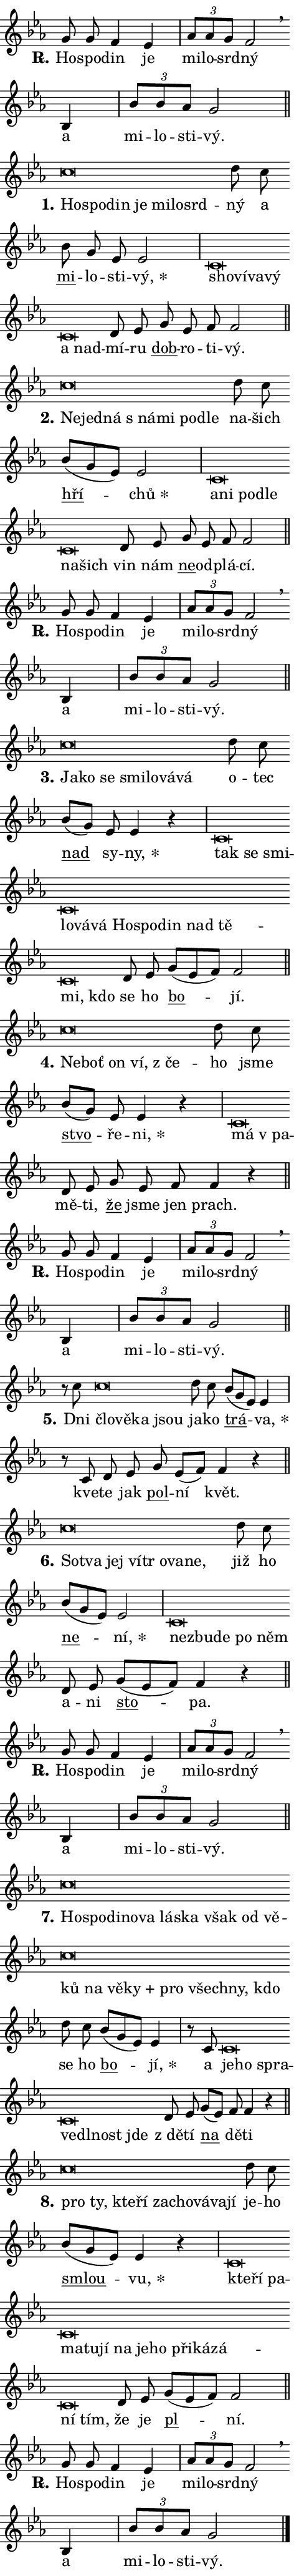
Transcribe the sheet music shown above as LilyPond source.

\version "2.24.0"
\header { tagline = "" }
\paper {
  indent = 0\cm
  top-margin = 0\cm
  right-margin = 0.13\cm % to fit lyric hyphens
  bottom-margin = 0\cm
  left-margin = 0\cm
  paper-width = 8\cm
  page-breaking = #ly:one-page-breaking
  system-system-spacing.basic-distance = #11
  score-system-spacing.basic-distance = #11
  ragged-last = ##f
}


%% Author: Thomas Morley
%% https://lists.gnu.org/archive/html/lilypond-user/2020-05/msg00002.html
#(define (line-position grob)
"Returns position of @var[grob} in current system:
   @code{'start}, if at first time-step
   @code{'end}, if at last time-step
   @code{'middle} otherwise
"
  (let* ((col (ly:item-get-column grob))
         (ln (ly:grob-object col 'left-neighbor))
         (rn (ly:grob-object col 'right-neighbor))
         (col-to-check-left (if (ly:grob? ln) ln col))
         (col-to-check-right (if (ly:grob? rn) rn col))
         (break-dir-left
           (and
             (ly:grob-property col-to-check-left 'non-musical #f)
             (ly:item-break-dir col-to-check-left)))
         (break-dir-right
           (and
             (ly:grob-property col-to-check-right 'non-musical #f)
             (ly:item-break-dir col-to-check-right))))
        (cond ((eqv? 1 break-dir-left) 'start)
              ((eqv? -1 break-dir-right) 'end)
              (else 'middle))))

#(define (tranparent-at-line-position vctor)
  (lambda (grob)
  "Relying on @code{line-position} select the relevant enry from @var{vctor}.
Used to determine transparency,"
    (case (line-position grob)
      ((end) (not (vector-ref vctor 0)))
      ((middle) (not (vector-ref vctor 1)))
      ((start) (not (vector-ref vctor 2))))))

noteHeadBreakVisibility =
#(define-music-function (break-visibility)(vector?)
"Makes @code{NoteHead}s transparent relying on @var{break-visibility}"
#{
  \override NoteHead.transparent =
    #(tranparent-at-line-position break-visibility)
#})

#(define delete-ledgers-for-transparent-note-heads
  (lambda (grob)
    "Reads whether a @code{NoteHead} is transparent.
If so this @code{NoteHead} is removed from @code{'note-heads} from
@var{grob}, which is supposed to be @code{LedgerLineSpanner}.
As a result ledgers are not printed for this @code{NoteHead}"
    (let* ((nhds-array (ly:grob-object grob 'note-heads))
           (nhds-list
             (if (ly:grob-array? nhds-array)
                 (ly:grob-array->list nhds-array)
                 '()))
           ;; Relies on the transparent-property being done before
           ;; Staff.LedgerLineSpanner.after-line-breaking is executed.
           ;; This is fragile ...
           (to-keep
             (remove
               (lambda (nhd)
                 (ly:grob-property nhd 'transparent #f))
               nhds-list)))
      ;; TODO find a better method to iterate over grob-arrays, similiar
      ;; to filter/remove etc for lists
      ;; For now rebuilt from scratch
      (set! (ly:grob-object grob 'note-heads)  '())
      (for-each
        (lambda (nhd)
          (ly:pointer-group-interface::add-grob grob 'note-heads nhd))
        to-keep))))

squashNotes = {
  \override NoteHead.X-extent = #'(-0.2 . 0.2)
  \override NoteHead.Y-extent = #'(-0.75 . 0)
  \override NoteHead.stencil =
    #(lambda (grob)
       (let ((pos (ly:grob-property grob 'staff-position)))
         (begin
           (if (< pos -7) (display "ERROR: Lower brevis then expected\n") (display ""))
           (if (<= pos -6) ly:text-interface::print ly:note-head::print))))
}
unSquashNotes = {
  \revert NoteHead.X-extent
  \revert NoteHead.Y-extent
  \revert NoteHead.stencil
}

hideNotes = \noteHeadBreakVisibility #begin-of-line-visible
unHideNotes = \noteHeadBreakVisibility #all-visible

% work-around for resetting accidentals
% https://lilypond.org/doc/v2.23/Documentation/notation/displaying-rhythms#unmetered-music
cadenzaMeasure = {
  \cadenzaOff
  \partial 1024 s1024
  \cadenzaOn
}

#(define-markup-command (accent layout props text) (markup?)
  "Underline accented syllable"
  (interpret-markup layout props
    #{\markup \override #'(offset . 4.3) \underline { #text }#}))

responsum = \markup \concat {
  "R" \hspace #-1.05 \path #0.1 #'((moveto 0 0.07) (lineto 0.9 0.8)) \hspace #0.05 "."
}

spaceSize = #0.6828661417322834 % exact space size for TeX Gyre Schola

\layout {
  \context {
    \Staff
    \remove "Time_signature_engraver"
    \override LedgerLineSpanner.after-line-breaking = #delete-ledgers-for-transparent-note-heads
  }
  \context {
    \Lyrics {
      \override LyricSpace.minimum-distance = \spaceSize
      \override LyricText.font-name = #"TeX Gyre Schola"
      \override LyricText.font-size = 1
      \override StanzaNumber.font-name = #"TeX Gyre Schola Bold"
      \override StanzaNumber.font-size = 1
    }
  }
  \context {
    \Score 
    \override NoteHead.text =
      #(lambda (grob) 
        (let ((pos (ly:grob-property grob 'staff-position)))
          #{\markup {
            \combine
              \halign #-0.55 \raise #(if (= pos -6) 0 0.5) \override #'(thickness . 2) \draw-line #'(3.2 . 0)
              \musicglyph "noteheads.sM1"
          }#}))
  }
}

% magnetic-lyrics.ily
%
%   written by
%     Jean Abou Samra <jean@abou-samra.fr>
%     Werner Lemberg <wl@gnu.org>
%
%   adapted by
%     Jiri Hon <jiri.hon@gmail.com>
%
% Version 2022-Apr-15

% https://www.mail-archive.com/lilypond-user@gnu.org/msg149350.html

#(define (Left_hyphen_pointer_engraver context)
   "Collect syllable-hyphen-syllable occurrences in lyrics and store
them in properties.  This engraver only looks to the left.  For
example, if the lyrics input is @code{foo -- bar}, it does the
following.

@itemize @bullet
@item
Set the @code{text} property of the @code{LyricHyphen} grob between
@q{foo} and @q{bar} to @code{foo}.

@item
Set the @code{left-hyphen} property of the @code{LyricText} grob with
text @q{foo} to the @code{LyricHyphen} grob between @q{foo} and
@q{bar}.
@end itemize

Use this auxiliary engraver in combination with the
@code{lyric-@/text::@/apply-@/magnetic-@/offset!} hook."
   (let ((hyphen #f)
         (text #f))
     (make-engraver
      (acknowledgers
       ((lyric-syllable-interface engraver grob source-engraver)
        (set! text grob)))
      (end-acknowledgers
       ((lyric-hyphen-interface engraver grob source-engraver)
        ;(when (not (grob::has-interface grob 'lyric-space-interface))
          (set! hyphen grob)));)
      ((stop-translation-timestep engraver)
       (when (and text hyphen)
         (ly:grob-set-object! text 'left-hyphen hyphen))
       (set! text #f)
       (set! hyphen #f)))))

#(define (lyric-text::apply-magnetic-offset! grob)
   "If the space between two syllables is less than the value in
property @code{LyricText@/.details@/.squash-threshold}, move the right
syllable to the left so that it gets concatenated with the left
syllable.

Use this function as a hook for
@code{LyricText@/.after-@/line-@/breaking} if the
@code{Left_@/hyphen_@/pointer_@/engraver} is active."
   (let ((hyphen (ly:grob-object grob 'left-hyphen #f)))
     (when hyphen
       (let ((left-text (ly:spanner-bound hyphen LEFT)))
         (when (grob::has-interface left-text 'lyric-syllable-interface)
           (let* ((common (ly:grob-common-refpoint grob left-text X))
                  (this-x-ext (ly:grob-extent grob common X))
                  (left-x-ext
                   (begin
                     ;; Trigger magnetism for left-text.
                     (ly:grob-property left-text 'after-line-breaking)
                     (ly:grob-extent left-text common X)))
                  ;; `delta` is the gap width between two syllables.
                  (delta (- (interval-start this-x-ext)
                            (interval-end left-x-ext)))
                  (details (ly:grob-property grob 'details))
                  (threshold (assoc-get 'squash-threshold details 0.2)))
             (when (< delta threshold)
               (let* (;; We have to manipulate the input text so that
                      ;; ligatures crossing syllable boundaries are not
                      ;; disabled.  For languages based on the Latin
                      ;; script this is essentially a beautification.
                      ;; However, for non-Western scripts it can be a
                      ;; necessity.
                      (lt (ly:grob-property left-text 'text))
                      (rt (ly:grob-property grob 'text))
                      (is-space (grob::has-interface hyphen 'lyric-space-interface))
                      (space (if is-space " " ""))
                      (extra-delta (if is-space spaceSize 0))
                      ;; Append new syllable.
                      (ltrt-space (if (and (string? lt) (string? rt))
                                (string-append lt space rt)
                                (make-concat-markup (list lt space rt))))
                      ;; Right-align `ltrt` to the right side.
                      (ltrt-space-markup (grob-interpret-markup
                               grob
                               (make-translate-markup
                                (cons (interval-length this-x-ext) 0)
                                (make-right-align-markup ltrt-space)))))
                 (begin
                   ;; Don't print `left-text`.
                   (ly:grob-set-property! left-text 'stencil #f)
                   ;; Set text and stencil (which holds all collected
                   ;; syllables so far) and shift it to the left.
                   (ly:grob-set-property! grob 'text ltrt-space)
                   (ly:grob-set-property! grob 'stencil ltrt-space-markup)
                   (ly:grob-translate-axis! grob (- (- delta extra-delta)) X))))))))))


#(define (lyric-hyphen::displace-bounds-first grob)
   ;; Make very sure this callback isn't triggered too early.
   (let ((left (ly:spanner-bound grob LEFT))
         (right (ly:spanner-bound grob RIGHT)))
     (ly:grob-property left 'after-line-breaking)
     (ly:grob-property right 'after-line-breaking)
     (ly:lyric-hyphen::print grob)))

squashThreshold = #0.4

\layout {
  \context {
    \Lyrics
    \consists #Left_hyphen_pointer_engraver
    \override LyricText.after-line-breaking =
      #lyric-text::apply-magnetic-offset!
    \override LyricHyphen.stencil = #lyric-hyphen::displace-bounds-first
    \override LyricText.details.squash-threshold = \squashThreshold
    \override LyricHyphen.minimum-distance = 0
    \override LyricHyphen.minimum-length = \squashThreshold
  }
}

squashText = \override LyricText.details.squash-threshold = 9999
unSquashText = \override LyricText.details.squash-threshold = \squashThreshold

leftText = \override LyricText.self-alignment-X = #LEFT
unLeftText = \revert LyricText.self-alignment-X

starOffset = #(lambda (grob) 
                (let ((x_offset (ly:self-alignment-interface::aligned-on-x-parent grob)))
                  (if (= x_offset 0) 0 (+ x_offset 1.2))))

star = #(define-music-function (syllable)(string?)
"Append star separator at the end of a syllable"
#{
  \once \override LyricText.X-offset = #starOffset
  \lyricmode { \markup {
    #syllable
    \override #'((font-name . "TeX Gyre Schola Bold")) \hspace #0.2 \lower #0.65 \larger "*"
  } }
#})

starAccent = #(define-music-function (syllable)(string?)
"Append star separator at the end of a syllable and make accent"
#{
  \once \override LyricText.X-offset = #starOffset
  \lyricmode { \markup {
    \accent #syllable
    \override #'((font-name . "TeX Gyre Schola Bold")) \hspace #0.2 \lower #0.65 \larger "*"
  } }
#})

breath = #(define-music-function (syllable)(string?)
"Append breathing indicator at the end of a syllable"
#{
  \lyricmode { \markup { #syllable "+" } }
#})

optionalBreath = #(define-music-function (syllable)(string?)
"Append optional breathing indicator at the end of a syllable"
#{
  \lyricmode { \markup { #syllable "(+)" } }
#})


\score {
    <<
        \new Voice = "melody" { \cadenzaOn \key es \major \relative { g'8 g f4 es \cadenzaMeasure \bar "|" \tuplet 3/2 { as8[ as g] } f2 \breathe \bar "" bes,4 \cadenzaMeasure \bar "|" \tuplet 3/2 {bes'8[ bes as] } g2 \cadenzaMeasure \bar "||" \break } }
        \new Lyrics \lyricsto "melody" { \lyricmode { \set stanza = \responsum
Ho -- spo -- din je mi -- lo -- srd -- ný a mi -- lo -- sti -- vý. } }
    >>
    \layout {}
}

\score {
    <<
        \new Voice = "melody" { \cadenzaOn \key es \major \relative { \squashNotes c''\breve*1/16 \hideNotes \breve*1/16 \bar "" \breve*1/16 \bar "" \breve*1/16 \bar "" \breve*1/16 \bar "" \breve*1/16 \breve*1/16 \bar "" \unHideNotes \unSquashNotes d8 c \bar "" bes g es es2 \cadenzaMeasure \bar "|" \squashNotes c\breve*1/16 \hideNotes \breve*1/16 \bar "" \breve*1/16 \bar "" \breve*1/16 \bar "" \breve*1/16 \breve*1/16 \bar "" \unHideNotes \unSquashNotes d8 es \bar "" g es f f2 \cadenzaMeasure \bar "||" \break } }
        \new Lyrics \lyricsto "melody" { \lyricmode { \set stanza = "1."
\leftText Ho -- \squashText spo -- din je mi -- lo -- srd -- \unLeftText \unSquashText ný a \markup \accent mi -- lo -- sti -- \star vý, \leftText sho -- \squashText ví -- va -- vý a nad -- \unLeftText \unSquashText mí -- ru \markup \accent dob -- ro -- ti -- vý. } }
    >>
    \layout {}
}

\score {
    <<
        \new Voice = "melody" { \cadenzaOn \key es \major \relative { \squashNotes c''\breve*1/16 \hideNotes \breve*1/16 \bar "" \breve*1/16 \bar "" \breve*1/16 \bar "" \breve*1/16 \bar "" \breve*1/16 \breve*1/16 \bar "" \unHideNotes \unSquashNotes d8 c \bar "" bes[( g es)] es2 \cadenzaMeasure \bar "|" \squashNotes c\breve*1/16 \hideNotes \breve*1/16 \bar "" \breve*1/16 \bar "" \breve*1/16 \bar "" \breve*1/16 \breve*1/16 \bar "" \unHideNotes \unSquashNotes d8 es \bar "" g es f f2 \cadenzaMeasure \bar "||" \break } }
        \new Lyrics \lyricsto "melody" { \lyricmode { \set stanza = "2."
\leftText Ne -- \squashText jed -- ná "s ná" -- mi po -- dle \unLeftText \unSquashText na -- šich \markup \accent hří -- \star chů \leftText a -- \squashText ni po -- dle na -- šich \unLeftText \unSquashText vin nám \markup \accent ne -- od -- plá -- cí. } }
    >>
    \layout {}
}

\score {
    <<
        \new Voice = "melody" { \cadenzaOn \key es \major \relative { g'8 g f4 es \cadenzaMeasure \bar "|" \tuplet 3/2 { as8[ as g] } f2 \breathe \bar "" bes,4 \cadenzaMeasure \bar "|" \tuplet 3/2 {bes'8[ bes as] } g2 \cadenzaMeasure \bar "||" \break } }
        \new Lyrics \lyricsto "melody" { \lyricmode { \set stanza = \responsum
Ho -- spo -- din je mi -- lo -- srd -- ný a mi -- lo -- sti -- vý. } }
    >>
    \layout {}
}

\score {
    <<
        \new Voice = "melody" { \cadenzaOn \key es \major \relative { \squashNotes c''\breve*1/16 \hideNotes \breve*1/16 \bar "" \breve*1/16 \bar "" \breve*1/16 \bar "" \breve*1/16 \bar "" \breve*1/16 \breve*1/16 \bar "" \unHideNotes \unSquashNotes d8 c \bar "" bes[( g)] es es4 r \cadenzaMeasure \bar "|" \squashNotes c\breve*1/16 \hideNotes \breve*1/16 \bar "" \breve*1/16 \bar "" \breve*1/16 \bar "" \breve*1/16 \bar "" \breve*1/16 \bar "" \breve*1/16 \bar "" \breve*1/16 \bar "" \breve*1/16 \bar "" \breve*1/16 \bar "" \breve*1/16 \bar "" \breve*1/16 \breve*1/16 \bar "" \unHideNotes \unSquashNotes d8 es \bar "" g[( es f)] f2 \cadenzaMeasure \bar "||" \break } }
        \new Lyrics \lyricsto "melody" { \lyricmode { \set stanza = "3."
\leftText Ja -- \squashText ko se smi -- lo -- vá -- vá \unLeftText \unSquashText o -- tec \markup \accent nad sy -- \star ny, \leftText tak \squashText se smi -- lo -- vá -- vá Ho -- spo -- din nad tě -- mi, kdo \unLeftText \unSquashText se ho \markup \accent bo -- jí. } }
    >>
    \layout {}
}

\score {
    <<
        \new Voice = "melody" { \cadenzaOn \key es \major \relative { \squashNotes c''\breve*1/16 \hideNotes \breve*1/16 \bar "" \breve*1/16 \bar "" \breve*1/16 \breve*1/16 \bar "" \unHideNotes \unSquashNotes d8 c \bar "" bes[( g)] es es4 r \cadenzaMeasure \bar "|" \squashNotes c\breve*1/16 \hideNotes \breve*1/16 \bar "" \unHideNotes \unSquashNotes d8 es \bar "" g es f f4 r \cadenzaMeasure \bar "||" \break } }
        \new Lyrics \lyricsto "melody" { \lyricmode { \set stanza = "4."
\leftText Ne -- \squashText boť on ví, "z če" -- \unLeftText \unSquashText ho jsme \markup \accent stvo -- ře -- \star ni, \leftText má \squashText "v pa" -- \unLeftText \unSquashText mě -- ti, \markup \accent že jsme jen prach. } }
    >>
    \layout {}
}

\score {
    <<
        \new Voice = "melody" { \cadenzaOn \key es \major \relative { g'8 g f4 es \cadenzaMeasure \bar "|" \tuplet 3/2 { as8[ as g] } f2 \breathe \bar "" bes,4 \cadenzaMeasure \bar "|" \tuplet 3/2 {bes'8[ bes as] } g2 \cadenzaMeasure \bar "||" \break } }
        \new Lyrics \lyricsto "melody" { \lyricmode { \set stanza = \responsum
Ho -- spo -- din je mi -- lo -- srd -- ný a mi -- lo -- sti -- vý. } }
    >>
    \layout {}
}

\score {
    <<
        \new Voice = "melody" { \cadenzaOn \key es \major \relative { r8 c''8 \squashNotes c\breve*1/16 \hideNotes \breve*1/16 \bar "" \breve*1/16 \breve*1/16 \bar "" \unHideNotes \unSquashNotes d8 c \bar "" bes[( g es)] es4 \cadenzaMeasure \bar "|" r8 c d8 es \bar "" g es[( f)] f4 r \cadenzaMeasure \bar "||" \break } }
        \new Lyrics \lyricsto "melody" { \lyricmode { \set stanza = "5."
Dni \leftText člo -- \squashText vě -- ka jsou \unLeftText \unSquashText ja -- ko \markup \accent trá -- \star va, kve -- te jak \markup \accent pol -- ní květ. } }
    >>
    \layout {}
}

\score {
    <<
        \new Voice = "melody" { \cadenzaOn \key es \major \relative { \squashNotes c''\breve*1/16 \hideNotes \breve*1/16 \bar "" \breve*1/16 \bar "" \breve*1/16 \bar "" \breve*1/16 \bar "" \breve*1/16 \bar "" \breve*1/16 \breve*1/16 \bar "" \unHideNotes \unSquashNotes d8 c \bar "" bes[( g es)] es2 \cadenzaMeasure \bar "|" \squashNotes c\breve*1/16 \hideNotes \breve*1/16 \bar "" \breve*1/16 \bar "" \breve*1/16 \breve*1/16 \bar "" \unHideNotes \unSquashNotes d8 es \bar "" g[( es f)] f4 r \cadenzaMeasure \bar "||" \break } }
        \new Lyrics \lyricsto "melody" { \lyricmode { \set stanza = "6."
\leftText So -- \squashText tva jej ví -- tr o -- va -- ne, \unLeftText \unSquashText již ho \markup \accent ne -- \star ní, \leftText ne -- \squashText zbu -- de po něm \unLeftText \unSquashText a -- ni \markup \accent sto -- pa. } }
    >>
    \layout {}
}

\score {
    <<
        \new Voice = "melody" { \cadenzaOn \key es \major \relative { g'8 g f4 es \cadenzaMeasure \bar "|" \tuplet 3/2 { as8[ as g] } f2 \breathe \bar "" bes,4 \cadenzaMeasure \bar "|" \tuplet 3/2 {bes'8[ bes as] } g2 \cadenzaMeasure \bar "||" \break } }
        \new Lyrics \lyricsto "melody" { \lyricmode { \set stanza = \responsum
Ho -- spo -- din je mi -- lo -- srd -- ný a mi -- lo -- sti -- vý. } }
    >>
    \layout {}
}

\score {
    <<
        \new Voice = "melody" { \cadenzaOn \key es \major \relative { \squashNotes c''\breve*1/16 \hideNotes \breve*1/16 \bar "" \breve*1/16 \bar "" \breve*1/16 \bar "" \breve*1/16 \bar "" \breve*1/16 \bar "" \breve*1/16 \bar "" \breve*1/16 \bar "" \breve*1/16 \bar "" \breve*1/16 \bar "" \breve*1/16 \bar "" \breve*1/16 \bar "" \breve*1/16 \bar "" \breve*1/16 \bar "" \breve*1/16 \bar "" \breve*1/16 \bar "" \breve*1/16 \breve*1/16 \bar "" \unHideNotes \unSquashNotes d8 c \bar "" bes[( g es)] es4 \cadenzaMeasure \bar "|" r8 c8 \squashNotes c\breve*1/16 \hideNotes \breve*1/16 \bar "" \breve*1/16 \bar "" \breve*1/16 \bar "" \breve*1/16 \bar "" \breve*1/16 \breve*1/16 \bar "" \unHideNotes \unSquashNotes d8 es \bar "" g[( es)] f f4 r \cadenzaMeasure \bar "||" \break } }
        \new Lyrics \lyricsto "melody" { \lyricmode { \set stanza = "7."
\leftText Ho -- \squashText spo -- di -- no -- va lá -- ska však od vě -- ků na vě -- \breath "ky" pro všech -- ny, kdo \unLeftText \unSquashText se ho \markup \accent bo -- \star jí, a \leftText je -- \squashText ho spra -- ve -- dl -- nost jde \unLeftText \unSquashText "z dě" -- tí \markup \accent na dě -- ti } }
    >>
    \layout {}
}

\score {
    <<
        \new Voice = "melody" { \cadenzaOn \key es \major \relative { \squashNotes c''\breve*1/16 \hideNotes \breve*1/16 \bar "" \breve*1/16 \bar "" \breve*1/16 \bar "" \breve*1/16 \bar "" \breve*1/16 \bar "" \breve*1/16 \bar "" \breve*1/16 \breve*1/16 \bar "" \unHideNotes \unSquashNotes d8 c \bar "" bes[( g es)] es4 r \cadenzaMeasure \bar "|" \squashNotes c\breve*1/16 \hideNotes \breve*1/16 \bar "" \breve*1/16 \bar "" \breve*1/16 \bar "" \breve*1/16 \bar "" \breve*1/16 \bar "" \breve*1/16 \bar "" \breve*1/16 \bar "" \breve*1/16 \bar "" \breve*1/16 \bar "" \breve*1/16 \bar "" \breve*1/16 \bar "" \breve*1/16 \breve*1/16 \bar "" \unHideNotes \unSquashNotes d8 es \bar "" g[( es f)] f2 \cadenzaMeasure \bar "||" \break } }
        \new Lyrics \lyricsto "melody" { \lyricmode { \set stanza = "8."
\leftText pro \squashText ty, kte -- ří za -- cho -- vá -- va -- jí \unLeftText \unSquashText je -- ho \markup \accent smlou -- \star vu, \leftText kte -- \squashText ří pa -- ma -- tu -- jí na je -- ho při -- ká -- zá -- ní tím, \unLeftText \unSquashText že je \markup \accent pl -- ní. } }
    >>
    \layout {}
}

\score {
    <<
        \new Voice = "melody" { \cadenzaOn \key es \major \relative { g'8 g f4 es \cadenzaMeasure \bar "|" \tuplet 3/2 { as8[ as g] } f2 \breathe \bar "" bes,4 \cadenzaMeasure \bar "|" \tuplet 3/2 {bes'8[ bes as] } g2 \cadenzaMeasure \bar "||" \break } \bar "|." }
        \new Lyrics \lyricsto "melody" { \lyricmode { \set stanza = \responsum
Ho -- spo -- din je mi -- lo -- srd -- ný a mi -- lo -- sti -- vý. } }
    >>
    \layout {}
}
